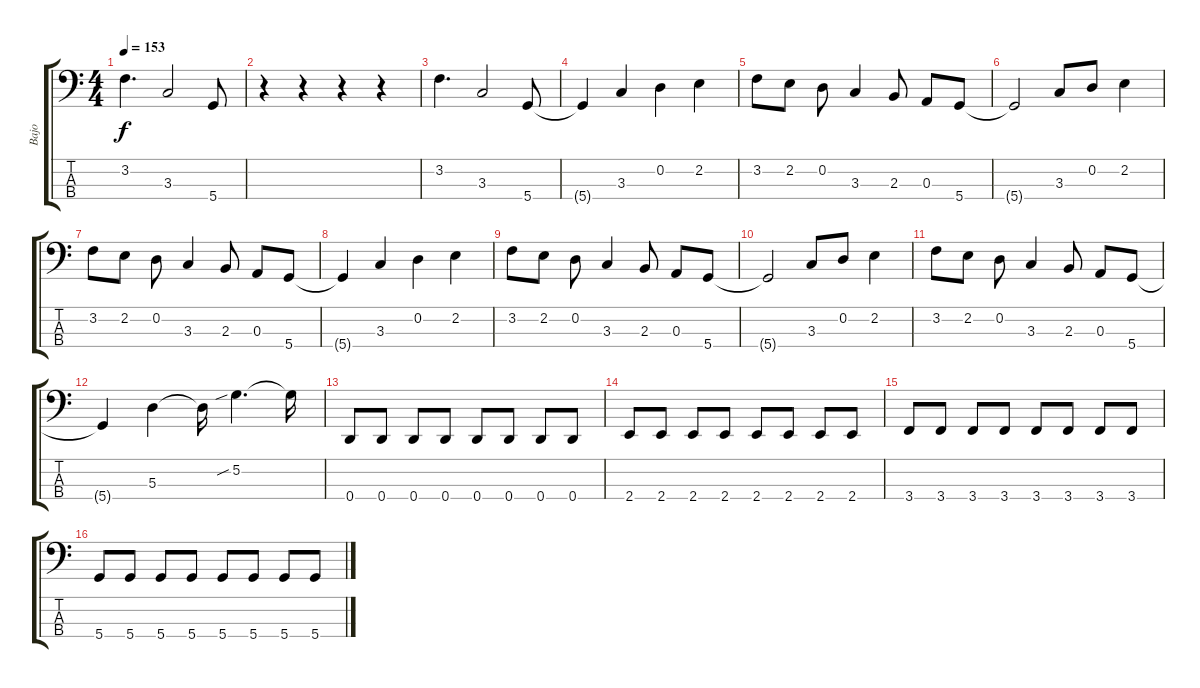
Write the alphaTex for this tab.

\track ("Bajo" "Bajo") {instrument electricbassfinger}
\staff {score tabs}
\tuning (G2 D2 A1 D1) {hide}
\ts (4 4)
\tempo 153
\clef f4
\ks c
3.2.4{d dy f} 3.3.2 5.4.8 |
r.4 r.4 r.4 r.4 |
3.2.4{d} 3.3.2 5.4.8 |
5.4{t}.4 3.3.4 0.2.4 2.2.4 |
3.2.8 2.2.8 0.2.8 3.3.4 2.3.8 0.3.8 5.4.8 |
5.4{t}.2 3.3.8 0.2.8 2.2.4 |
3.2.8 2.2.8 0.2.8 3.3.4 2.3.8 0.3.8 5.4.8 |
5.4{t}.4 3.3.4 0.2.4 2.2.4 |
3.2.8 2.2.8 0.2.8 3.3.4 2.3.8 0.3.8 5.4.8 |
5.4{t}.2 3.3.8 0.2.8 2.2.4 |
3.2.8 2.2.8 0.2.8 3.3.4 2.3.8 0.3.8 5.4.8 |
5.4{t}.4 5.3.4 5.3{t}.16 5.2{sib}.4{d} 5.2{t}.16 |
0.4.8 0.4.8 0.4.8 0.4.8 0.4.8 0.4.8 0.4.8 0.4.8 |
2.4.8 2.4.8 2.4.8 2.4.8 2.4.8 2.4.8 2.4.8 2.4.8 |
3.4.8 3.4.8 3.4.8 3.4.8 3.4.8 3.4.8 3.4.8 3.4.8 |
5.4.8 5.4.8 5.4.8 5.4.8 5.4.8 5.4.8 5.4.8 5.4.8
